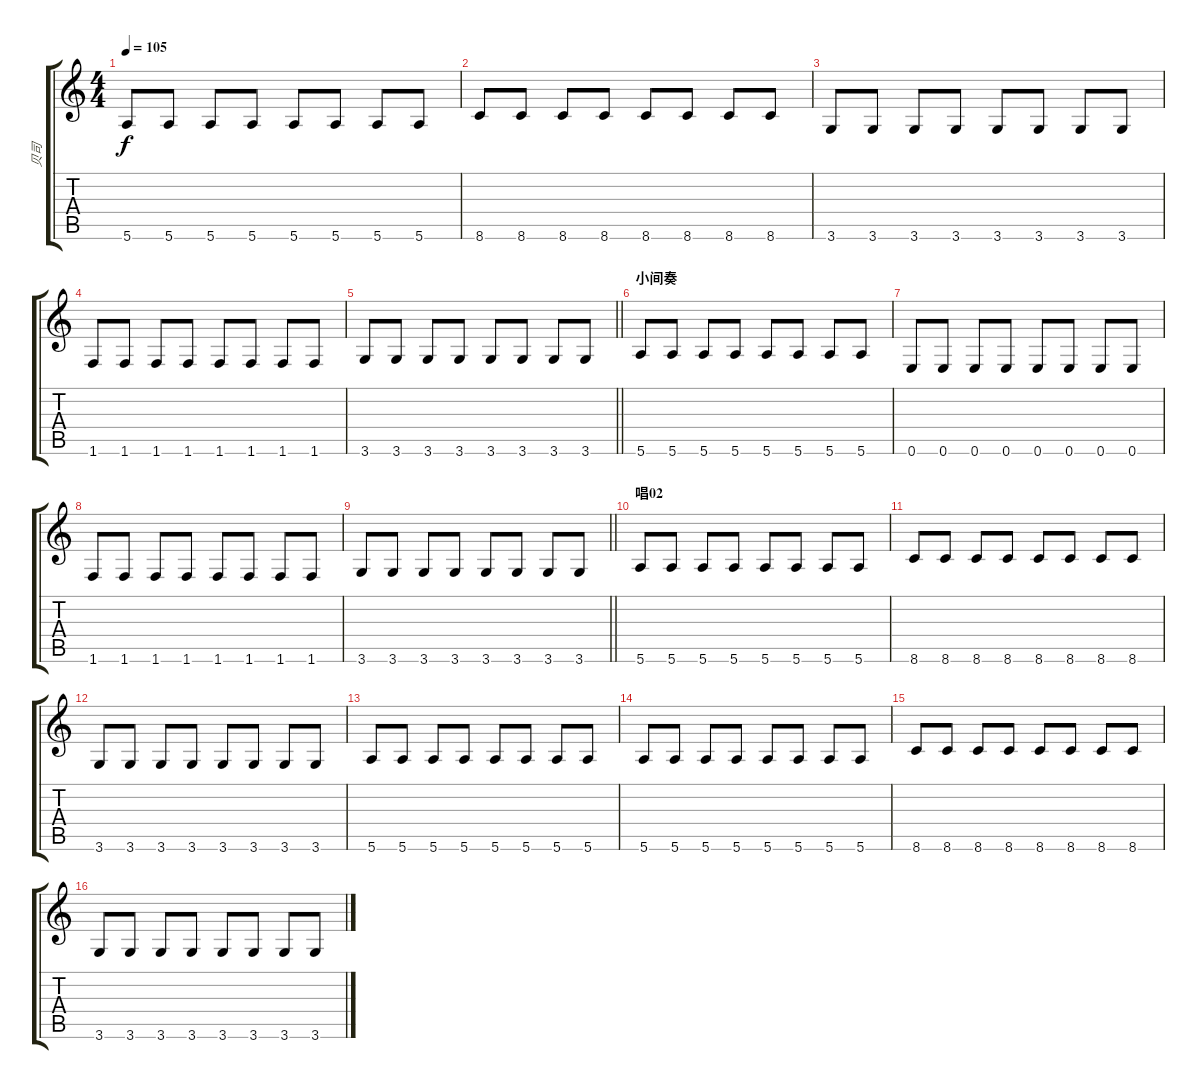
\track ("贝司" "贝司") {instrument electricbassfinger}
\staff {score tabs}
\tuning (E4 B3 G3 D3 A2 E2) {hide}
\ts (4 4)
\tempo 105
\clef g2
\ks c
5.6.8{dy f} 5.6.8 5.6.8 5.6.8 5.6.8 5.6.8 5.6.8 5.6.8 |
8.6.8 8.6.8 8.6.8 8.6.8 8.6.8 8.6.8 8.6.8 8.6.8 |
3.6.8 3.6.8 3.6.8 3.6.8 3.6.8 3.6.8 3.6.8 3.6.8 |
1.6.8 1.6.8 1.6.8 1.6.8 1.6.8 1.6.8 1.6.8 1.6.8 |
\barLineRight lightlight
3.6.8 3.6.8 3.6.8 3.6.8 3.6.8 3.6.8 3.6.8 3.6.8 |
\section ("" "小间奏")
5.6.8 5.6.8 5.6.8 5.6.8 5.6.8 5.6.8 5.6.8 5.6.8 |
0.6.8 0.6.8 0.6.8 0.6.8 0.6.8 0.6.8 0.6.8 0.6.8 |
1.6.8 1.6.8 1.6.8 1.6.8 1.6.8 1.6.8 1.6.8 1.6.8 |
\barLineRight lightlight
3.6.8 3.6.8 3.6.8 3.6.8 3.6.8 3.6.8 3.6.8 3.6.8 |
\section ("" "唱02")
5.6.8 5.6.8 5.6.8 5.6.8 5.6.8 5.6.8 5.6.8 5.6.8 |
8.6.8 8.6.8 8.6.8 8.6.8 8.6.8 8.6.8 8.6.8 8.6.8 |
3.6.8 3.6.8 3.6.8 3.6.8 3.6.8 3.6.8 3.6.8 3.6.8 |
5.6.8 5.6.8 5.6.8 5.6.8 5.6.8 5.6.8 5.6.8 5.6.8 |
5.6.8 5.6.8 5.6.8 5.6.8 5.6.8 5.6.8 5.6.8 5.6.8 |
8.6.8 8.6.8 8.6.8 8.6.8 8.6.8 8.6.8 8.6.8 8.6.8 |
3.6.8 3.6.8 3.6.8 3.6.8 3.6.8 3.6.8 3.6.8 3.6.8
